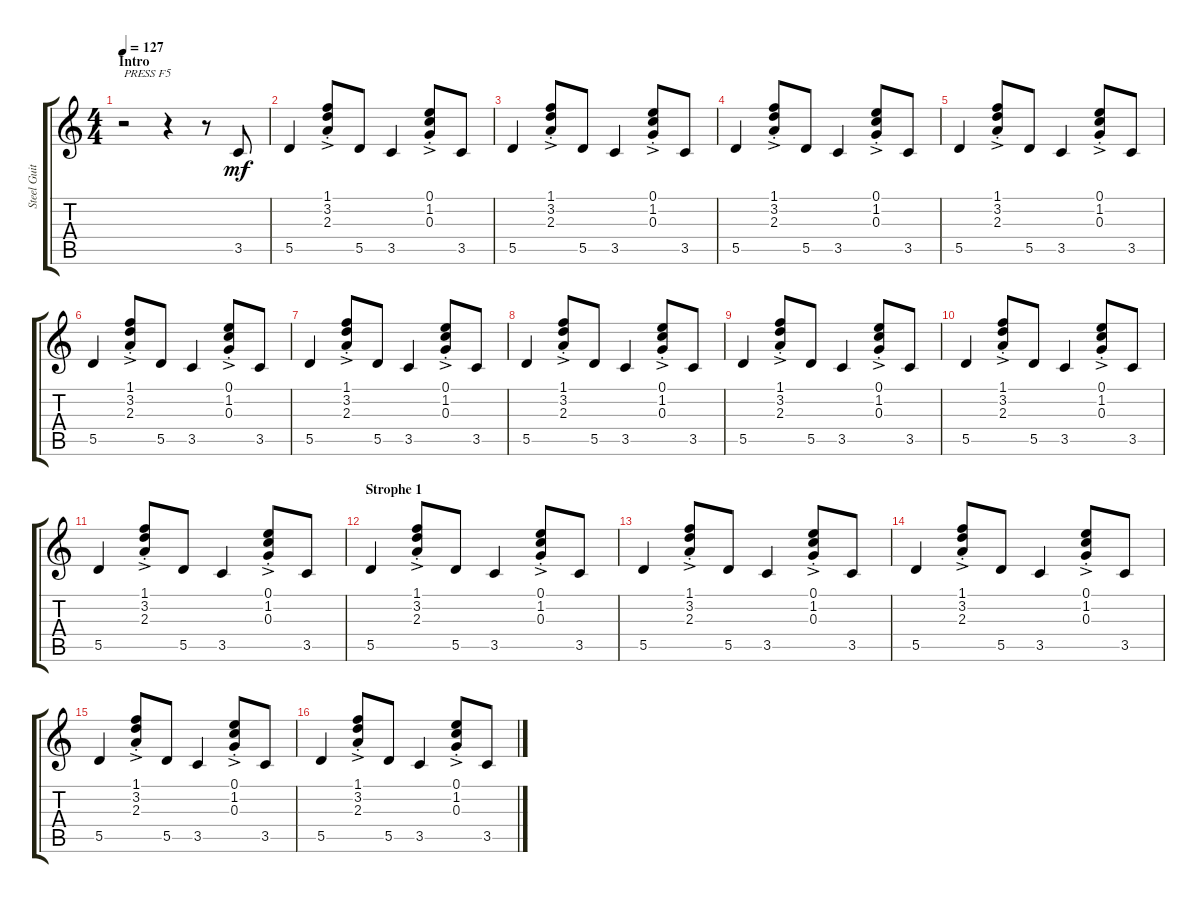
\track ("Steel Guitar" "Steel Guit") {instrument acousticguitarsteel}
\staff {score tabs}
\tuning (E4 B3 G3 D3 A2 E2) {hide}
\ts (4 4)
\section ("" "Intro")
\tempo 127
\clef g2
\ks c
r.2{txt "PRESS F5" dy mf instrument acousticguitarsteel} r.4 r.8 3.5.8 |
5.5.4 (1.1 3.2 2.3{ac st}).8 5.5.8 3.5.4 (0.1 1.2 0.3{ac st}).8 3.5.8 |
5.5.4 (1.1 3.2 2.3{ac st}).8 5.5.8 3.5.4 (0.1 1.2 0.3{ac st}).8 3.5.8 |
5.5.4 (1.1 3.2 2.3{ac st}).8 5.5.8 3.5.4 (0.1 1.2 0.3{ac st}).8 3.5.8 |
5.5.4 (1.1 3.2 2.3{ac st}).8 5.5.8 3.5.4 (0.1 1.2 0.3{ac st}).8 3.5.8 |
5.5.4 (1.1 3.2 2.3{ac st}).8 5.5.8 3.5.4 (0.1 1.2 0.3{ac st}).8 3.5.8 |
5.5.4 (1.1 3.2 2.3{ac st}).8 5.5.8 3.5.4 (0.1 1.2 0.3{ac st}).8 3.5.8 |
5.5.4 (1.1 3.2 2.3{ac st}).8 5.5.8 3.5.4 (0.1 1.2 0.3{ac st}).8 3.5.8 |
5.5.4 (1.1 3.2 2.3{ac st}).8 5.5.8 3.5.4 (0.1 1.2 0.3{ac st}).8 3.5.8 |
5.5.4 (1.1 3.2 2.3{ac st}).8 5.5.8 3.5.4 (0.1 1.2 0.3{ac st}).8 3.5.8 |
5.5.4 (1.1 3.2 2.3{ac st}).8 5.5.8 3.5.4 (0.1 1.2 0.3{ac st}).8 3.5.8 |
\section ("" "Strophe 1")
5.5.4 (1.1 3.2 2.3{ac st}).8 5.5.8 3.5.4 (0.1 1.2 0.3{ac st}).8 3.5.8 |
5.5.4 (1.1 3.2 2.3{ac st}).8 5.5.8 3.5.4 (0.1 1.2 0.3{ac st}).8 3.5.8 |
5.5.4 (1.1 3.2 2.3{ac st}).8 5.5.8 3.5.4 (0.1 1.2 0.3{ac st}).8 3.5.8 |
5.5.4 (1.1 3.2 2.3{ac st}).8 5.5.8 3.5.4 (0.1 1.2 0.3{ac st}).8 3.5.8 |
5.5.4 (1.1 3.2 2.3{ac st}).8 5.5.8 3.5.4 (0.1 1.2 0.3{ac st}).8 3.5.8
